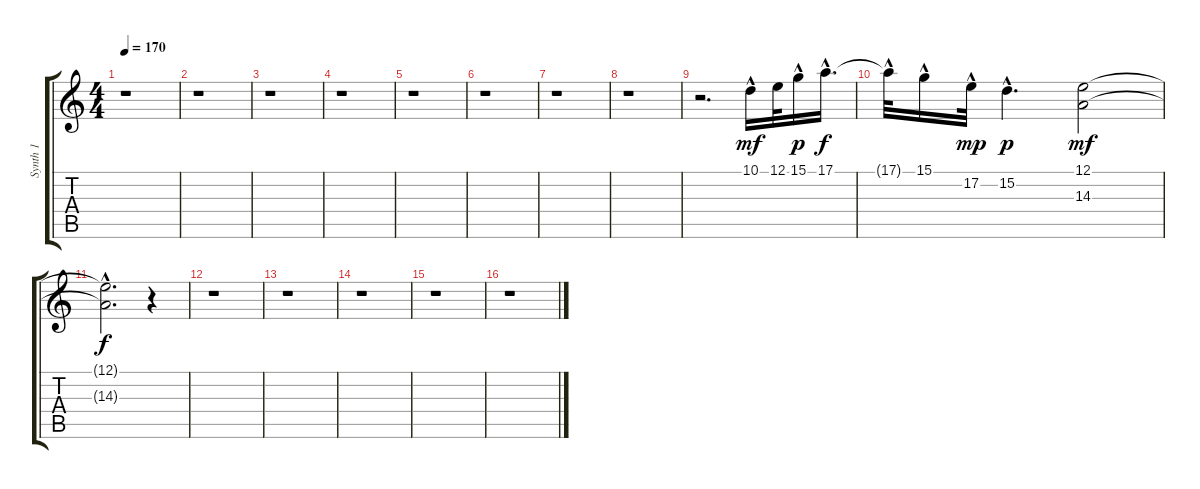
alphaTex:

\track ("Synth 1" "Synth 1") {instrument stringensemble1}
\staff {score tabs}
\tuning (E4 B3 G3 D3 A2 E2) {hide}
\ts (4 4)
\tempo 170
\clef g2
\ks c
r.1{dy mf} |
r.1 |
r.1 |
r.1 |
r.1 |
r.1 |
r.1 |
r.1 |
r.2{d} 10.1{hac}.16 12.1.32 15.1{hac}.16{dy p} 17.1{hac}.16{d dy f} |
17.1{hac t}.32 15.1{hac}.16 17.2{hac}.32{dy mp} 15.2{hac}.4{d dy p} (12.1 14.3).2{dy mf} |
(12.1{hac t} 14.3{hac t}).2{d dy f} r.4 |
r.1 |
r.1 |
r.1 |
r.1 |
r.1
